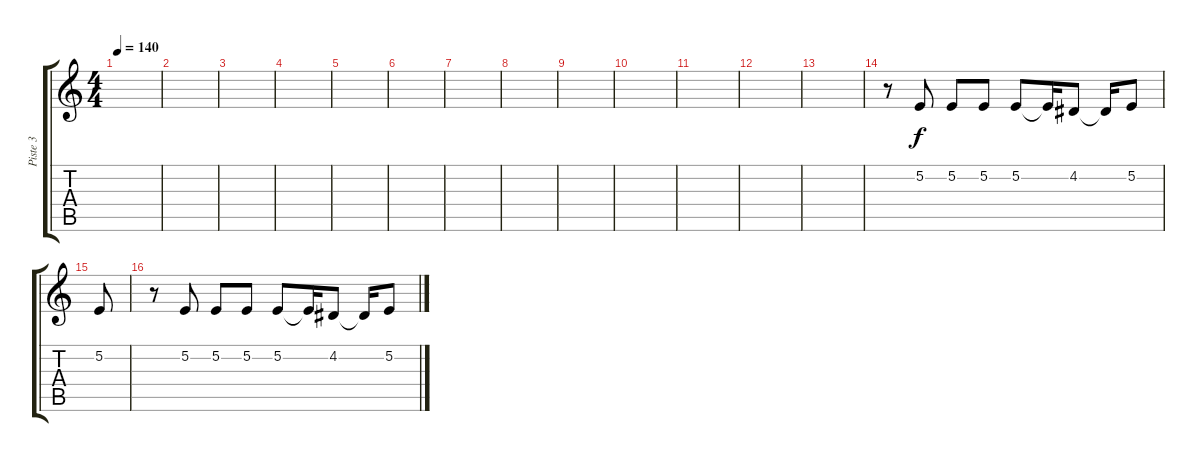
\track ("Piste 3" "Piste 3") {instrument lead1square}
\staff {score tabs}
\tuning (E4 B3 G3 D3 A2 E2) {hide}
\ts (4 4)
\tempo 140
\clef g2
\ks c
|
|
|
|
|
|
|
|
|
|
|
|
|
r.8 5.2.8 5.2.8 5.2.8 5.2.8 5.2{t}.16 4.2.8 4.2{t}.16 5.2.8 |
5.2.8 |
r.8 5.2.8 5.2.8 5.2.8 5.2.8 5.2{t}.16 4.2.8 4.2{t}.16 5.2.8
